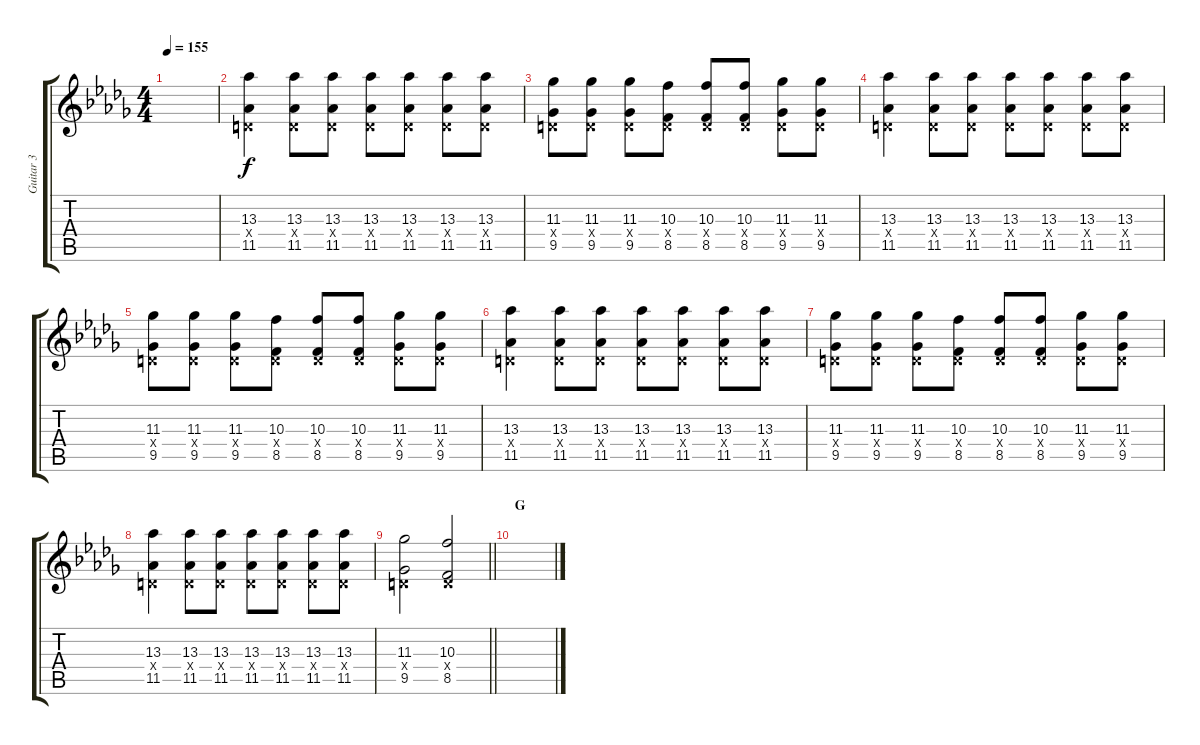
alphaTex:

\track ("Guitar 3" "Guitar 3") {instrument overdrivenguitar}
\staff {score tabs}
\tuning (E4 B3 G3 D3 A2 E2) {hide}
\ts (4 4)
\tempo 155
\clef g2
\ks db
|
(13.3 0.4{x} 11.5).4 (13.3 0.4{x} 11.5).8 (13.3 0.4{x} 11.5).8 (13.3 0.4{x} 11.5).8 (13.3 0.4{x} 11.5).8 (13.3 0.4{x} 11.5).8 (13.3 0.4{x} 11.5).8 |
(11.3 0.4{x} 9.5).8 (11.3 0.4{x} 9.5).8 (11.3 0.4{x} 9.5).8 (10.3 0.4{x} 8.5).8 (10.3 0.4{x} 8.5).8 (10.3 0.4{x} 8.5).8 (11.3 0.4{x} 9.5).8 (11.3 0.4{x} 9.5).8 |
(13.3 0.4{x} 11.5).4 (13.3 0.4{x} 11.5).8 (13.3 0.4{x} 11.5).8 (13.3 0.4{x} 11.5).8 (13.3 0.4{x} 11.5).8 (13.3 0.4{x} 11.5).8 (13.3 0.4{x} 11.5).8 |
(11.3 0.4{x} 9.5).8 (11.3 0.4{x} 9.5).8 (11.3 0.4{x} 9.5).8 (10.3 0.4{x} 8.5).8 (10.3 0.4{x} 8.5).8 (10.3 0.4{x} 8.5).8 (11.3 0.4{x} 9.5).8 (11.3 0.4{x} 9.5).8 |
(13.3 0.4{x} 11.5).4 (13.3 0.4{x} 11.5).8 (13.3 0.4{x} 11.5).8 (13.3 0.4{x} 11.5).8 (13.3 0.4{x} 11.5).8 (13.3 0.4{x} 11.5).8 (13.3 0.4{x} 11.5).8 |
(11.3 0.4{x} 9.5).8 (11.3 0.4{x} 9.5).8 (11.3 0.4{x} 9.5).8 (10.3 0.4{x} 8.5).8 (10.3 0.4{x} 8.5).8 (10.3 0.4{x} 8.5).8 (11.3 0.4{x} 9.5).8 (11.3 0.4{x} 9.5).8 |
(13.3 0.4{x} 11.5).4 (13.3 0.4{x} 11.5).8 (13.3 0.4{x} 11.5).8 (13.3 0.4{x} 11.5).8 (13.3 0.4{x} 11.5).8 (13.3 0.4{x} 11.5).8 (13.3 0.4{x} 11.5).8 |
\barLineRight lightlight
(11.3 0.4{x} 9.5).2 (10.3 0.4{x} 8.5).2 |
\section ("" "G")
